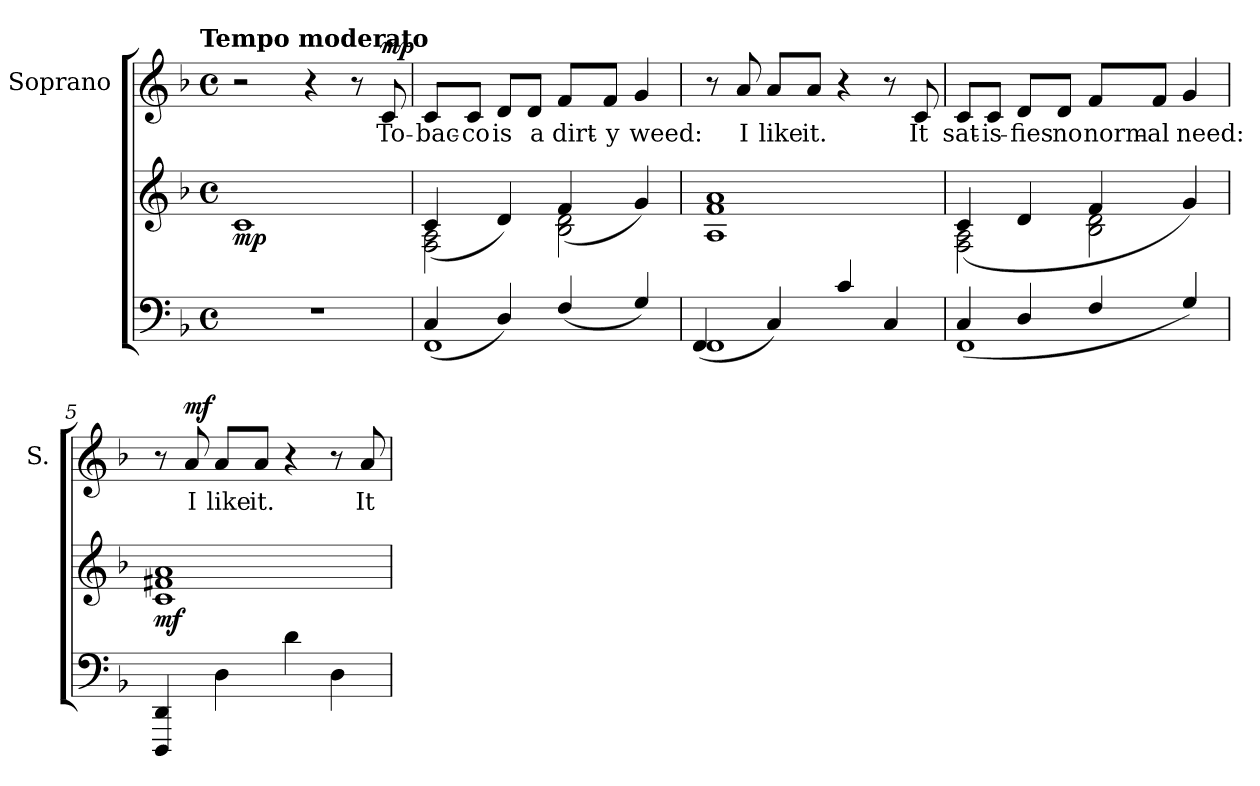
**kern	**kern	**dynam	**kern	**text	**dynam
*part2	*part2	*part2	*part1	*part1	*part1
*staff3	*staff2	*staff2/3	*staff1	*staff1	*staff1
*	*	*	*I"Soprano	*	*
*	*	*	*I'S.	*	*
*clefF4	*clefG2	*	*clefG2	*	*
*k[b-]	*k[b-]	*	*k[b-]	*	*
!!LO:TX:omd:t=Tempo moderato
*M4/4	*M4/4	*	*M4/4	*	*
*met(c)	*met(c)	*	*met(c)	*	*
*MM114	*MM114	*	*MM114	*	*
=1	=1	=1	=1	=1	=1
!	!	!LO:DY:b	!	!	!
1r	1c	mp	2r	.	.
.	.	.	4r	.	.
.	.	.	8r	.	.
!	!	!	!	!	!LO:DY:a
.	.	.	8c/	To-	mp
=2	=2	=2	=2	=2	=2
*^	*^	*	*	*	*
1FF	(>4C/	2F\ 2A\	(>4c/	.	8c/L	-bac-	.
.	.	.	.	.	8c/J	-co	.
.	4D/)	.	4d/)	.	8d/L	is	.
.	.	.	.	.	8d/J	a	.
.	(>4F/	2B-\ 2d\	(>4f/	.	8f/L	dirt-	.
.	.	.	.	.	8f/J	-y	.
.	4G/)	.	4g/)	.	4g/	weed:	.
*	*	*v	*v	*	*	*	*
=3	=3	=3	=3	=3	=3	=3
1FF	(>4FF/	1A 1f 1a	.	8r	.	.
.	.	.	.	8a/	I	.
.	4C/)	.	.	8a/L	like	.
.	.	.	.	8a/J	it.	.
.	4c/	.	.	4r	.	.
.	4C/	.	.	8r	.	.
.	.	.	.	8c/	It	.
=4	=4	=4	=4	=4	=4	=4
*	*	*^	*	*	*	*
1FF	(>4C/	2F\ 2A\	(>4c/	.	8c/L	sat-	.
.	.	.	.	.	8c/J	-is-	.
.	4D/	.	4d/	.	8d/L	-fies	.
.	.	.	.	.	8d/J	no	.
.	4F/	2B-\ 2d\	4f/	.	8f/L	norm-	.
.	.	.	.	.	8f/J	-al	.
.	4G/)	.	4g/)	.	4g/	need:	.
=5	=5	=5	=5	=5	=5	=5	=5
!	!	!	!	!LO:DY:b	!	!	!
*v	*v	*	*	*	*	*	*
*	*v	*v	*	*	*	*
4DDD/ 4DD/	1c 1f#X 1a	mf	8r	.	.
!	!	!	!	!	!LO:DY:a
.	.	.	8a/	I	mf
4D\	.	.	8a/L	like	.
.	.	.	8a/J	it.	.
4d\	.	.	4r	.	.
4D\	.	.	8r	.	.
.	.	.	8a/	It	.
=	=	=	=	=	=
*-	*-	*-	*-	*-	*-
